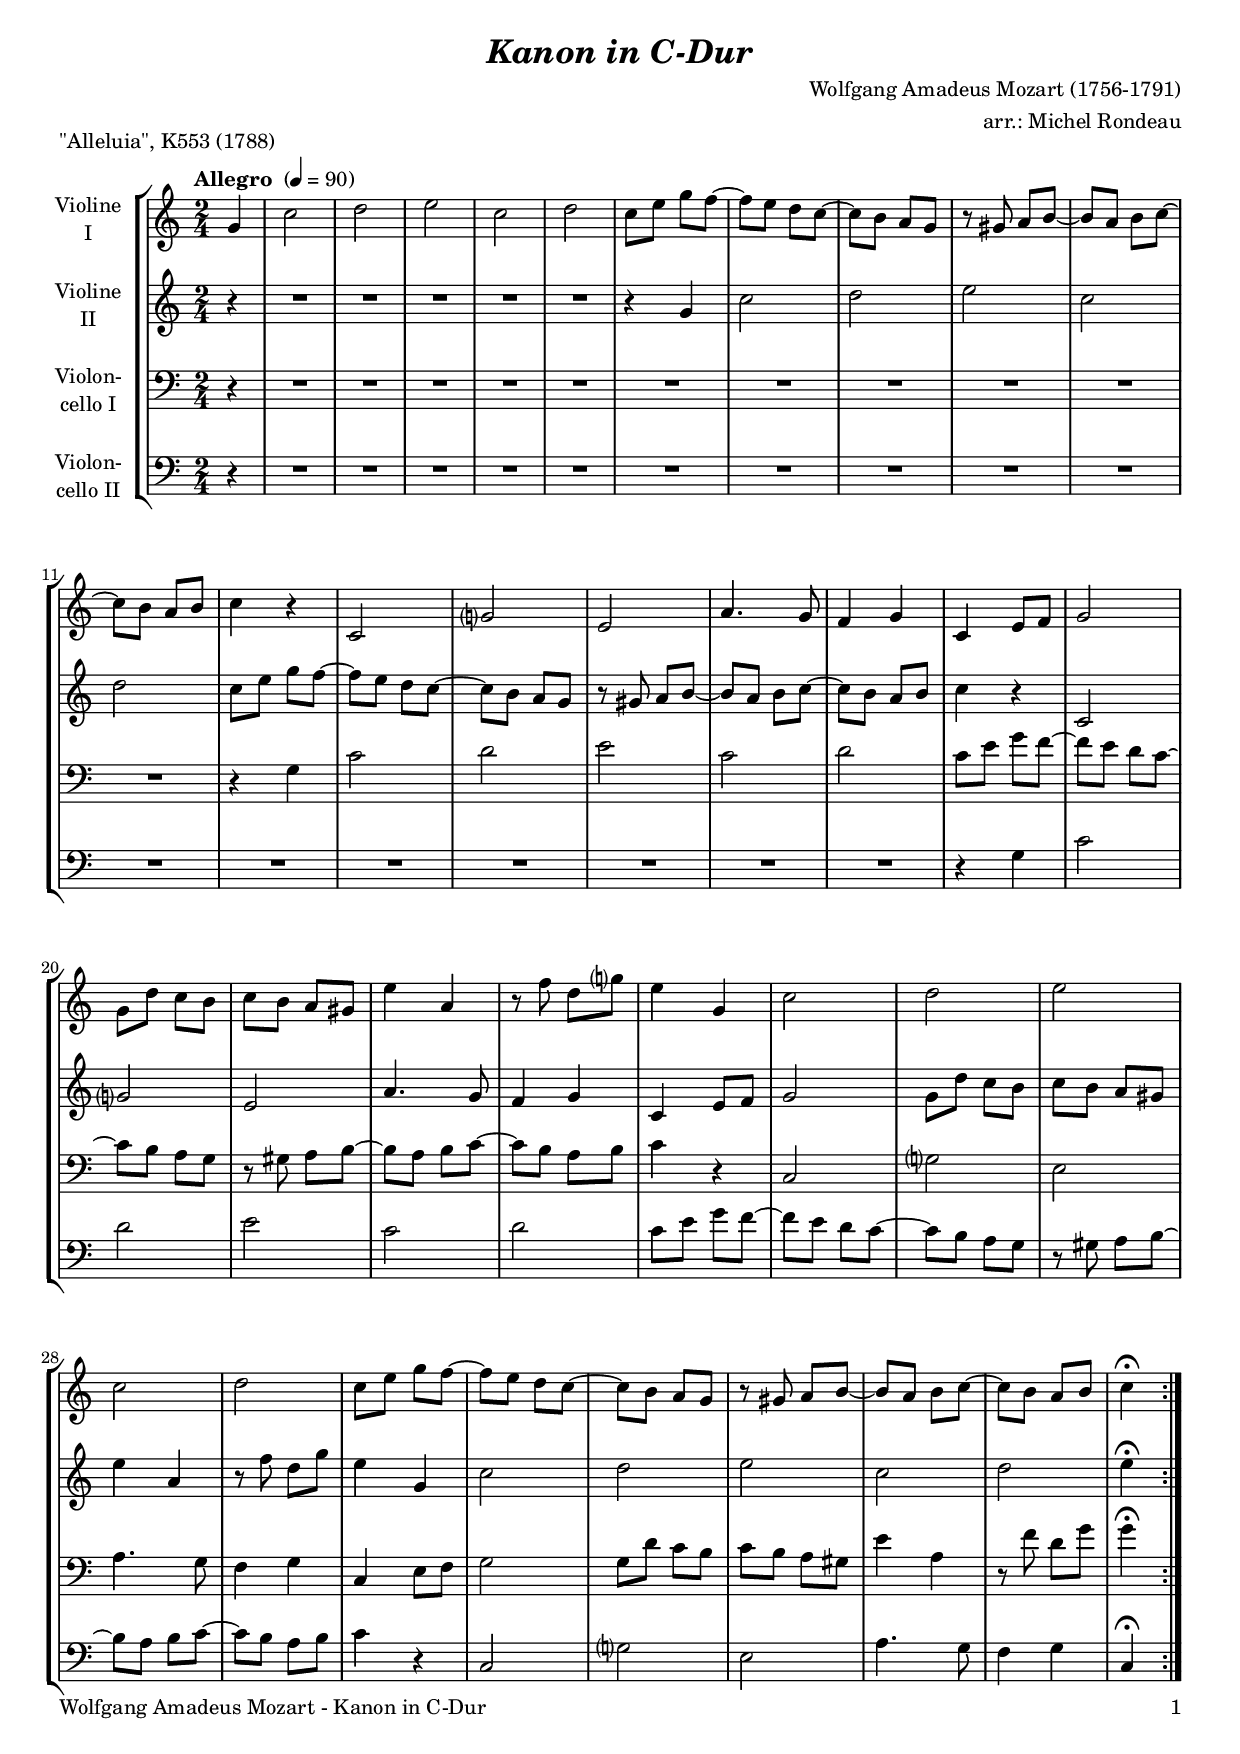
\version "2.24.1"
\include "deutsch.ly"

#(set-global-staff-size 18)

\header {
  title     = \markup \bold \italic "Kanon in C-Dur"
  composer  = "Wolfgang Amadeus Mozart (1756-1791)"
  arranger  = "arr.: Michel Rondeau"
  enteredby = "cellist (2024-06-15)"
  piece     = "\"Alleluia\", K553 (1788)"
}

voiceconsts = {
  \key c \major
  \time 2/4
  \clef "treble"
  \numericTimeSignature
  \compressEmptyMeasures
  % Set default beaming for all staves
  \set Timing.beamExceptions = #'()
  \set Timing.baseMoment     = #(ly:make-moment 1 4)
  \set Timing.beatStructure  = #'(1 1 1)
  \tempo "Allegro " 4=90
}

mist = "string ensemble 1"
mivl = "violin"
miva = "viola"
miba = "cello"
mipz = "pizzicato strings"

va = \relative c'' {
  \voiceconsts

  \repeat volta 2 {
    \partial 4 g4
    c2
    d
    e
    c
    d
    c8 e g f~
    f e d c~
    c h a g
    r gis a h~

    h a h c~
    c h a h
    c4 r
    c,2
    g'?
    e
    a4. g8
    f4 g
    c, e8 f
    g2
    g8 d' c h

    c h a gis
    e'4 a,
    r8 f' d g?
    e4 g,
    c2
    d
    e
    c
    d
    c8 e g f~
    f e d c~

    c h a g
    r gis a h~
    h a h c~
    c h
    a h
    \partial 4 c4\fermata
  }
}

vb = \relative c'' {
  \voiceconsts

  \repeat volta 2 {
    \partial 4 r4
    R2*5
    r4 g
    c2
    d
    e
    c
    d
    c8 e g f~
    f e d c~

    c h a g
    r gis a h~
    h a h c~
    c h a h
    c4 r
    c,2
    g'?
    e
    a4. g8
    f4 g
    c, e8 f

    g2
    g8 d' c h
    c h a gis
    e'4 a,
    r8 f' d g
    e4 g,
    c2
    d
    e
    c
    d
    \partial 4 e4\fermata
  }
}

vc = \relative c' {
  \voiceconsts
  \clef "bass"

  \repeat volta 2 {
    \partial 4 r4
    R2*11
    r4 g
    c2
    d
    e
    c

    d
    c8 e g f~
    f e d c~
    c h a g
    r gis a h~
    h a h c~
    c h a h
    c4 r
    c,2
    g'?

    e
    a4. g8
    f4 g
    c, e8 f
    g2
    g8 d' c h
    c h a gis
    e'4 a,
    r8 f' d g
    \partial 4 g4\fermata
  }
}

vd = \relative c' {
  \voiceconsts
  \clef "bass"

  \repeat volta 2 {
    \partial 4 r4
    R2*17
    r4 g
    c2
    d
    e
    c

    d
    c8 e g f~
    f e d c~
    c h a g
    r gis a h~
    h a h c~
    c h a h
    c4 r

    c,2
    g'?
    e
    a4. g8
    f4 g
    \partial 4 c,\fermata
  }
}


music = \new StaffGroup <<
      \new Staff {
	\set Staff.midiInstrument = \mivl
	\set Staff.instrumentName = \markup \center-column { "Violine" "I" }
	\transpose c c { \va }
      }

      \new Staff {
	\set Staff.midiInstrument = \mivl
	\set Staff.instrumentName = \markup \center-column { "Violine" "II" }
	\transpose c c { \vb }
      }

      \new Staff {
	\set Staff.midiInstrument = \miba
	\set Staff.instrumentName = \markup \center-column { "Violon-" "cello I" }
	\transpose c c { \vc }
      }

      \new Staff {
	\set Staff.midiInstrument = \miba
	\set Staff.instrumentName = \markup \center-column { "Violon-" "cello II" }
	\transpose c c { \vd }
      }
>>

\book {
   \paper {
    print-page-number = ##t
    print-first-page-number = ##t
    ragged-last-bottom = ##f
    oddHeaderMarkup = \markup \null
    evenHeaderMarkup = \markup \null
    oddFooterMarkup = \markup {
      \fill-line {
        \if \should-print-page-number
        "Wolfgang Amadeus Mozart - Kanon in C-Dur" \fromproperty #'page:page-number-string
      }
    }
    evenFooterMarkup = \oddFooterMarkup
  } \score {
    \music
    \layout {}
  }

  \score {
    \unfoldRepeats \music

    \midi {
      \context {
        \Score
      }
    }
  }
}